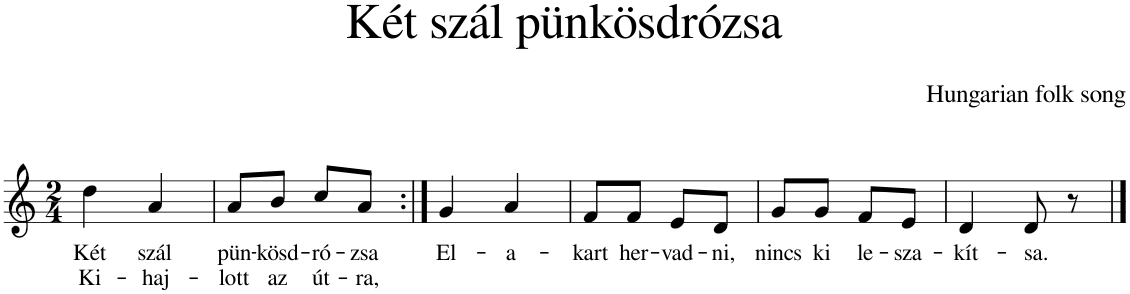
**kern	**text	**text
*part1	*part1	*part1
*staff1	*staff1	*staff1
*I"Choir	*	*
*I'Ch	*	*
*clefG2	*	*
*k[]	*	*
*M2/4	*	*
=1	=1	=1
!	!LO:LY:b	!LO:LY:b
4dd\	Két	Ki-
!	!LO:LY:b	!LO:LY:b
4a/	szál	-haj-
=2	=2	=2
!	!LO:LY:b	!LO:LY:b
8a/L	pün-	-lott
!	!LO:LY:b	!LO:LY:b
8b/J	-kösd-	az
!	!LO:LY:b	!LO:LY:b
8cc/L	-ró-	út-
!	!LO:LY:b	!LO:LY:b
8a/J	-zsa	-ra,
=3:|!	=3:|!	=3:|!
!	!LO:LY:b	!
4g/	El-	.
!	!LO:LY:b	!
4a/	-a-	.
=4	=4	=4
!	!LO:LY:b	!
8f/L	-kart	.
!	!LO:LY:b	!
8f/J	her-	.
!	!LO:LY:b	!
8e/L	-vad-	.
!	!LO:LY:b	!
8d/J	-ni,	.
=5	=5	=5
!	!LO:LY:b	!
8g/L	nincs	.
!	!LO:LY:b	!
8g/J	ki	.
!	!LO:LY:b	!
8f/L	le-	.
!	!LO:LY:b	!
8e/J	-sza-	.
=6	=6	=6
!	!LO:LY:b	!
4d/	-kít-	.
!	!LO:LY:b	!
8d/	-sa.-	.
8r	.	.
==	==	==
*-	*-	*-
